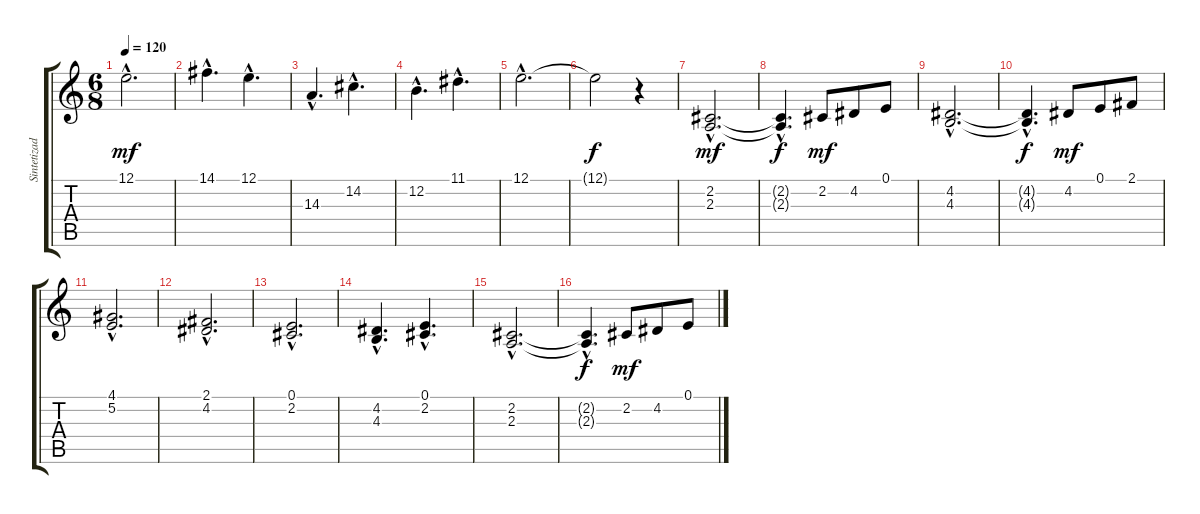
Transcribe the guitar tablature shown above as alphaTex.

\track ("Sintetizador" "Sintetizad") {instrument stringensemble1}
\staff {score tabs}
\tuning (E4 B3 G3 D3 A2 E2) {hide}
\ts (6 8)
\tempo 120
\clef g2
\ks c
12.1{hac}.2{d dy mf} |
14.1{hac}.4{d} 12.1{hac}.4{d} |
14.3{hac}.4{d} 14.2{hac}.4{d} |
12.2{hac}.4{d} 11.1{hac}.4{d} |
12.1{hac}.2{d} |
12.1{t}.2{dy f} r.4 |
(2.2{hac} 2.3{hac}).2{d dy mf} |
(2.2{hac t} 2.3{hac t}).4{d dy f} 2.2.8{dy mf} 4.2.8 0.1.8 |
(4.2{hac} 4.3{hac}).2{d} |
(4.2{hac t} 4.3{hac t}).4{d dy f} 4.2.8{dy mf} 0.1.8 2.1.8 |
(4.1{hac} 5.2{hac}).2{d} |
(2.1{hac} 4.2{hac}).2{d} |
(0.1{hac} 2.2{hac}).2{d} |
(4.2{hac} 4.3{hac}).4{d} (0.1{hac} 2.2{hac}).4{d} |
(2.2{hac} 2.3{hac}).2{d} |
(2.2{hac t} 2.3{hac t}).4{d dy f} 2.2.8{dy mf} 4.2.8 0.1.8
